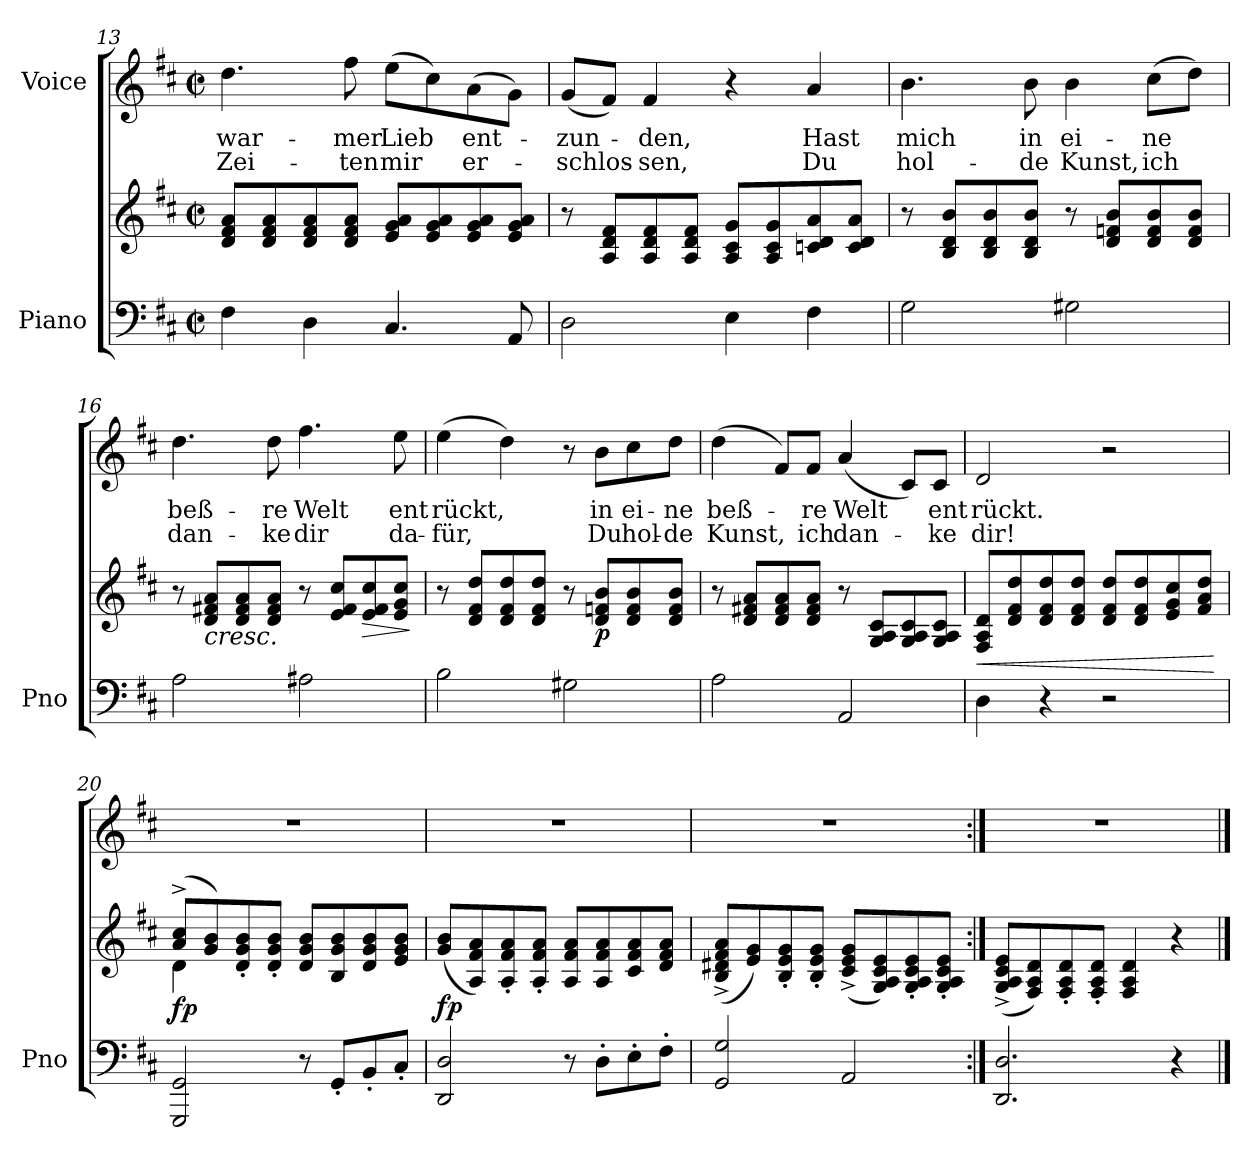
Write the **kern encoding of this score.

**kern	**kern	**dynam	**kern	**text	**text
*part2	*part2	*part2	*part1	*part1	*part1
*staff3	*staff2	*staff2/3	*staff1	*staff1	*staff1
*I"Piano	*	*	*I"Voice	*	*
*I'Pno	*	*	*	*	*
!!LO:LB:g=z
*clefF4	*clefG2	*	*clefG2	*	*
*k[f#c#]	*k[f#c#]	*	*k[f#c#]	*	*
*M4/4	*M4/4	*	*M4/4	*	*
*met(c|)	*met(c|)	*	*met(c|)	*	*
=13	=13	=13	=13	=13	=13
!	!	!	!	!LO:LY:b	!LO:LY:b
4F#\	8d/ 8f#/ 8a/L	.	4.dd\	war-	Zei-
.	8d/ 8f#/ 8a/	.	.	.	.
4D\	8d/ 8f#/ 8a/	.	.	.	.
!	!	!	!	!LO:LY:b	!LO:LY:b
.	8d/ 8f#/ 8a/J	.	8ff#\	-mer	-ten
!	!	!	!	!LO:LY:b	!LO:LY:b
4.C#/	8e/ 8g/ 8a/L	.	(>8ee\L	Lieb	mir
.	8e/ 8g/ 8a/	.	8cc#\)	.	.
!	!	!	!	!LO:LY:b	!LO:LY:b
.	8e/ 8g/ 8a/	.	(>8a\	ent-	er-
8AA/	8e/ 8g/ 8a/J	.	8g\J)	.	.
=14	=14	=14	=14	=14	=14
!	!	!	!	!LO:LY:b	!LO:LY:b
2D\	8r	.	(<8g/L	-zun-	-schlos-
.	8A/ 8d/ 8f#/L	.	8f#/J)	.	.
!	!	!	!	!LO:LY:b	!LO:LY:b
.	8A/ 8d/ 8f#/	.	4f#/	-den,	-sen,
.	8A/ 8d/ 8f#/J	.	.	.	.
4E\	8A/ 8c#/ 8g/L	.	4r	.	.
.	8A/ 8c#/ 8g/	.	.	.	.
!	!	!	!	!LO:LY:b	!LO:LY:b
4F#\	8cn/ 8d/ 8a/	.	4a/	Hast	Du
.	8c/ 8d/ 8a/J	.	.	.	.
=15	=15	=15	=15	=15	=15
!	!	!	!	!LO:LY:b	!LO:LY:b
2G\	8r	.	4.b\	mich	hol-
!	!	!LO:DY:b	!	!	!
.	8B/ 8d/ 8b/L	other-dynamics	.	.	.
.	8B/ 8d/ 8b/	.	.	.	.
!	!	!	!	!LO:LY:b	!LO:LY:b
.	8B/ 8d/ 8b/J	.	8b\	in	-de
!	!	!	!	!LO:LY:b	!LO:LY:b
2G#X\	8r	.	4b\	ei-	Kunst,
.	8d/ 8fn/ 8b/L	.	.	.	.
!	!	!	!	!LO:LY:b	!LO:LY:b
.	8d/ 8f/ 8b/	.	(>8cc#\L	-ne	ich
.	8d/ 8f/ 8b/J	.	8dd\J)	.	.
!!LO:LB:g=z
=16	=16	=16	=16	=16	=16
!	!	!	!	!LO:LY:b	!LO:LY:b
2A\	8r	.	4.dd\	beß-	dan-
!	!	!LO:HP:b	!	!	!
.	8d/ 8f#X/ 8a/L	<	.	.	.
.	8d/ 8f#/ 8a/	.	.	.	.
!	!	!	!	!LO:LY:b	!LO:LY:b
.	8d/ 8f#/ 8a/J	.	8dd\	-re	-ke
!	!	!	!	!LO:LY:b	!LO:LY:b
2A#X\	8r	.	4.ff#\	Welt	dir
.	8e/ 8f#/ 8cc#/L	.	.	.	.
!	!	!LO:HP:b	!	!	!
.	8e/ 8f#/ 8cc#/	>	.	.	.
!	!	!	!	!LO:LY:b	!LO:LY:b
.	8e/ 8g/ 8cc#/J	.	8ee\	ent	da-
.	.	[ ]	.	.	.
=17	=17	=17	=17	=17	=17
!	!	!	!	!LO:LY:b	!LO:LY:b
2B\	8r	.	(>4ee\	rückt,	-für,
.	8d/ 8f#/ 8dd/L	.	.	.	.
.	8d/ 8f#/ 8dd/	.	4dd\)	.	.
.	8d/ 8f#/ 8dd/J	.	.	.	.
2G#X\	8r	.	8r	.	.
!	!	!LO:DY:b	!	!LO:LY:b	!LO:LY:b
.	8d/ 8fn/ 8b/L	p	8b\L	in	Du
!	!	!	!	!LO:LY:b	!LO:LY:b
.	8d/ 8f/ 8b/	.	8cc#\	ei-	hol-
!	!	!	!	!LO:LY:b	!LO:LY:b
.	8d/ 8f/ 8b/J	.	8dd\J	-ne	-de
=18	=18	=18	=18	=18	=18
!	!	!	!	!LO:LY:b	!LO:LY:b
2A\	8r	.	(>4dd\	beß-	Kunst,
.	8d/ 8f#X/ 8a/L	.	.	.	.
.	8d/ 8f#/ 8a/	.	8f#/L)	.	.
!	!	!	!	!LO:LY:b	!LO:LY:b
.	8d/ 8f#/ 8a/J	.	8f#/J	-re	ich
!	!	!	!	!LO:LY:b	!LO:LY:b
2AA/	8r	.	(<4a/	Welt	dan-
.	8G/ 8A/ 8c#/L	.	.	.	.
.	8G/ 8A/ 8c#/	.	8c#/L)	.	.
!	!	!	!	!LO:LY:b	!LO:LY:b
.	8G/ 8A/ 8c#/J	.	8c#/J	ent	-ke
=19	=19	=19	=19	=19	=19
!	!	!LO:HP:b	!	!LO:LY:b	!LO:LY:b
4D\	8F#/ 8A/ 8d/L	<	2d/	rückt.	dir!
.	8d/ 8f#/ 8dd/	.	.	.	.
4r	8d/ 8f#/ 8dd/	.	.	.	.
.	8d/ 8f#/ 8dd/J	.	.	.	.
2r	8d/ 8f#/ 8dd/L	.	2r	.	.
.	8d/ 8f#/ 8dd/	.	.	.	.
.	8e/ 8g/ 8cc#/	.	.	.	.
.	8f#/ 8a/ 8dd/J	.	.	.	.
.	.	[	.	.	.
!!LO:LB:g=z
=20	=20	=20	=20	=20	=20
*	*^	*	*	*	*
!	!	!	!LO:DY:b	!	!	!
2GGG/ 2GG/	(>8a/^ 8cc#/^L	4d\	fp	1r	.	.
.	8g/ 8b/)	.	.	.	.	.
.	8d/' 8g/' 8b/'	2.ryy	.	.	.	.
.	8d/' 8g/' 8b/'J	.	.	.	.	.
8r	8d/ 8g/ 8b/L	.	.	.	.	.
8GG'/L	8B/ 8g/ 8b/	.	.	.	.	.
8BB'/	8d/ 8g/ 8b/	.	.	.	.	.
8C#'/J	8e/ 8g/ 8b/J	.	.	.	.	.
*	*v	*v	*	*	*	*
=21	=21	=21	=21	=21	=21
!	!	!LO:DY:b	!	!	!
2DD/ 2D/	(<8g/ 8b/L	fp	1r	.	.
.	8A/ 8f#/ 8a/)	.	.	.	.
.	8A/' 8f#/' 8a/'	.	.	.	.
.	8A/' 8f#/' 8a/'J	.	.	.	.
8r	8A/ 8f#/ 8a/L	.	.	.	.
8D'\L	8A/ 8f#/ 8a/	.	.	.	.
8E'\	8c#/ 8f#/ 8a/	.	.	.	.
8F#'\J	8d/ 8f#/ 8a/J	.	.	.	.
=22	=22	=22	=22	=22	=22
2GG/ 2G/	(<8B/^ 8d#X/^ 8f#/^ 8a/^L	.	1r	.	.
.	8e/ 8g/)	.	.	.	.
.	8B/' 8e/' 8g/'	.	.	.	.
.	8B/' 8e/' 8g/'J	.	.	.	.
2AA/	(<8c#/^ 8e/^ 8g/^L	.	.	.	.
.	8G/ 8A/ 8c#/ 8e/)	.	.	.	.
.	8G/' 8A/' 8c#/' 8e/'	.	.	.	.
.	8G/' 8A/' 8c#/' 8e/'J	.	.	.	.
=23:|!	=23:|!	=23:|!	=23:|!	=23:|!	=23:|!
2.DD/ 2.D/	(<8G/^ 8A/^ 8c#/^ 8e/^L	.	1r	.	.
.	8F#/ 8A/ 8d/)	.	.	.	.
.	8F#/' 8A/' 8d/'	.	.	.	.
.	8F#/' 8A/' 8d/'J	.	.	.	.
.	4F#/ 4A/ 4d/	.	.	.	.
4r	4r	.	.	.	.
==	==	==	==	==	==
*-	*-	*-	*-	*-	*-
